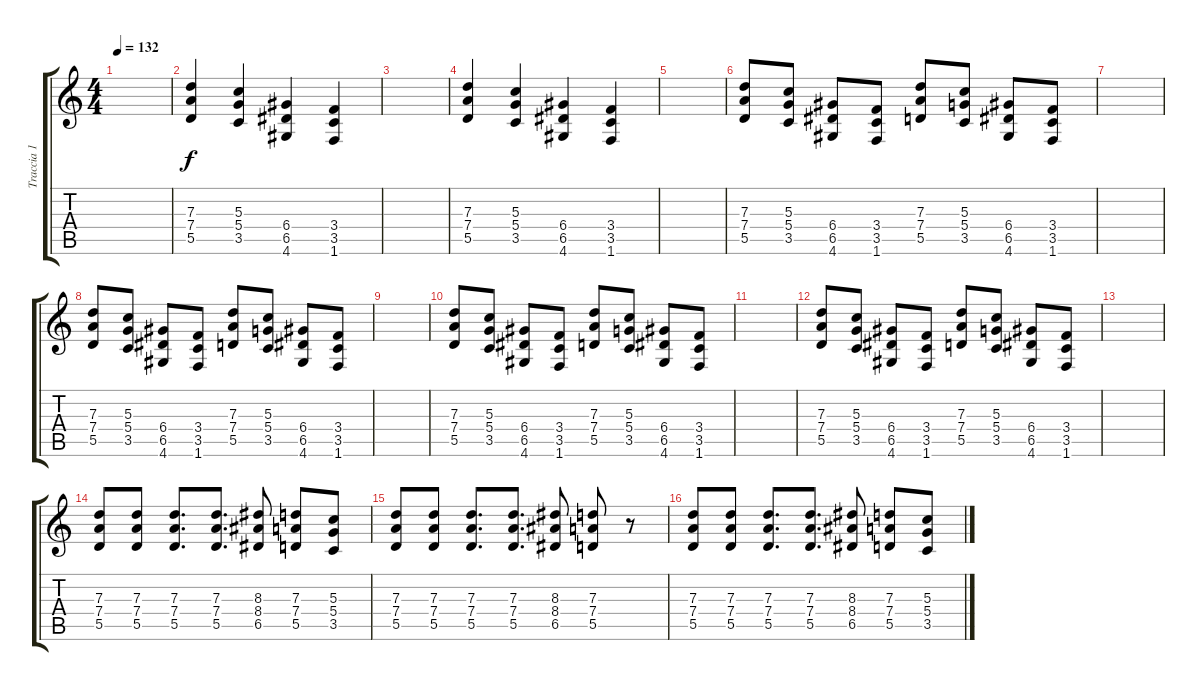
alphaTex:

\track ("Traccia 1" "Traccia 1") {instrument distortionguitar}
\staff {score tabs}
\tuning (E4 B3 G3 D3 A2 E2) {hide}
\ts (4 4)
\tempo 132
\clef g2
\ks c
|
(7.3 7.4 5.5).4 (5.3 5.4 3.5).4 (6.4 6.5 4.6).4 (3.4 3.5 1.6).4 |
|
(7.3 7.4 5.5).4 (5.3 5.4 3.5).4 (6.4 6.5 4.6).4 (3.4 3.5 1.6).4 |
|
(7.3 7.4 5.5).8 (5.3 5.4 3.5).8 (6.4 6.5 4.6).8 (3.4 3.5 1.6).8 (7.3 7.4 5.5).8 (5.3 5.4 3.5).8 (6.4 6.5 4.6).8 (3.4 3.5 1.6).8 |
|
(7.3 7.4 5.5).8 (5.3 5.4 3.5).8 (6.4 6.5 4.6).8 (3.4 3.5 1.6).8 (7.3 7.4 5.5).8 (5.3 5.4 3.5).8 (6.4 6.5 4.6).8 (3.4 3.5 1.6).8 |
|
(7.3 7.4 5.5).8 (5.3 5.4 3.5).8 (6.4 6.5 4.6).8 (3.4 3.5 1.6).8 (7.3 7.4 5.5).8 (5.3 5.4 3.5).8 (6.4 6.5 4.6).8 (3.4 3.5 1.6).8 |
|
(7.3 7.4 5.5).8 (5.3 5.4 3.5).8 (6.4 6.5 4.6).8 (3.4 3.5 1.6).8 (7.3 7.4 5.5).8 (5.3 5.4 3.5).8 (6.4 6.5 4.6).8 (3.4 3.5 1.6).8 |
|
(7.3 7.4 5.5).8 (7.3 7.4 5.5).8 (7.3 7.4 5.5).8{d} (7.3 7.4 5.5).8{d} (8.3 8.4 6.5).8 (7.3 7.4 5.5).8 (5.3 5.4 3.5).8 |
(7.3 7.4 5.5).8 (7.3 7.4 5.5).8 (7.3 7.4 5.5).8{d} (7.3 7.4 5.5).8{d} (8.3 8.4 6.5).8 (7.3 7.4 5.5).8 r.8 |
(7.3 7.4 5.5).8 (7.3 7.4 5.5).8 (7.3 7.4 5.5).8{d} (7.3 7.4 5.5).8{d} (8.3 8.4 6.5).8 (7.3 7.4 5.5).8 (5.3 5.4 3.5).8
